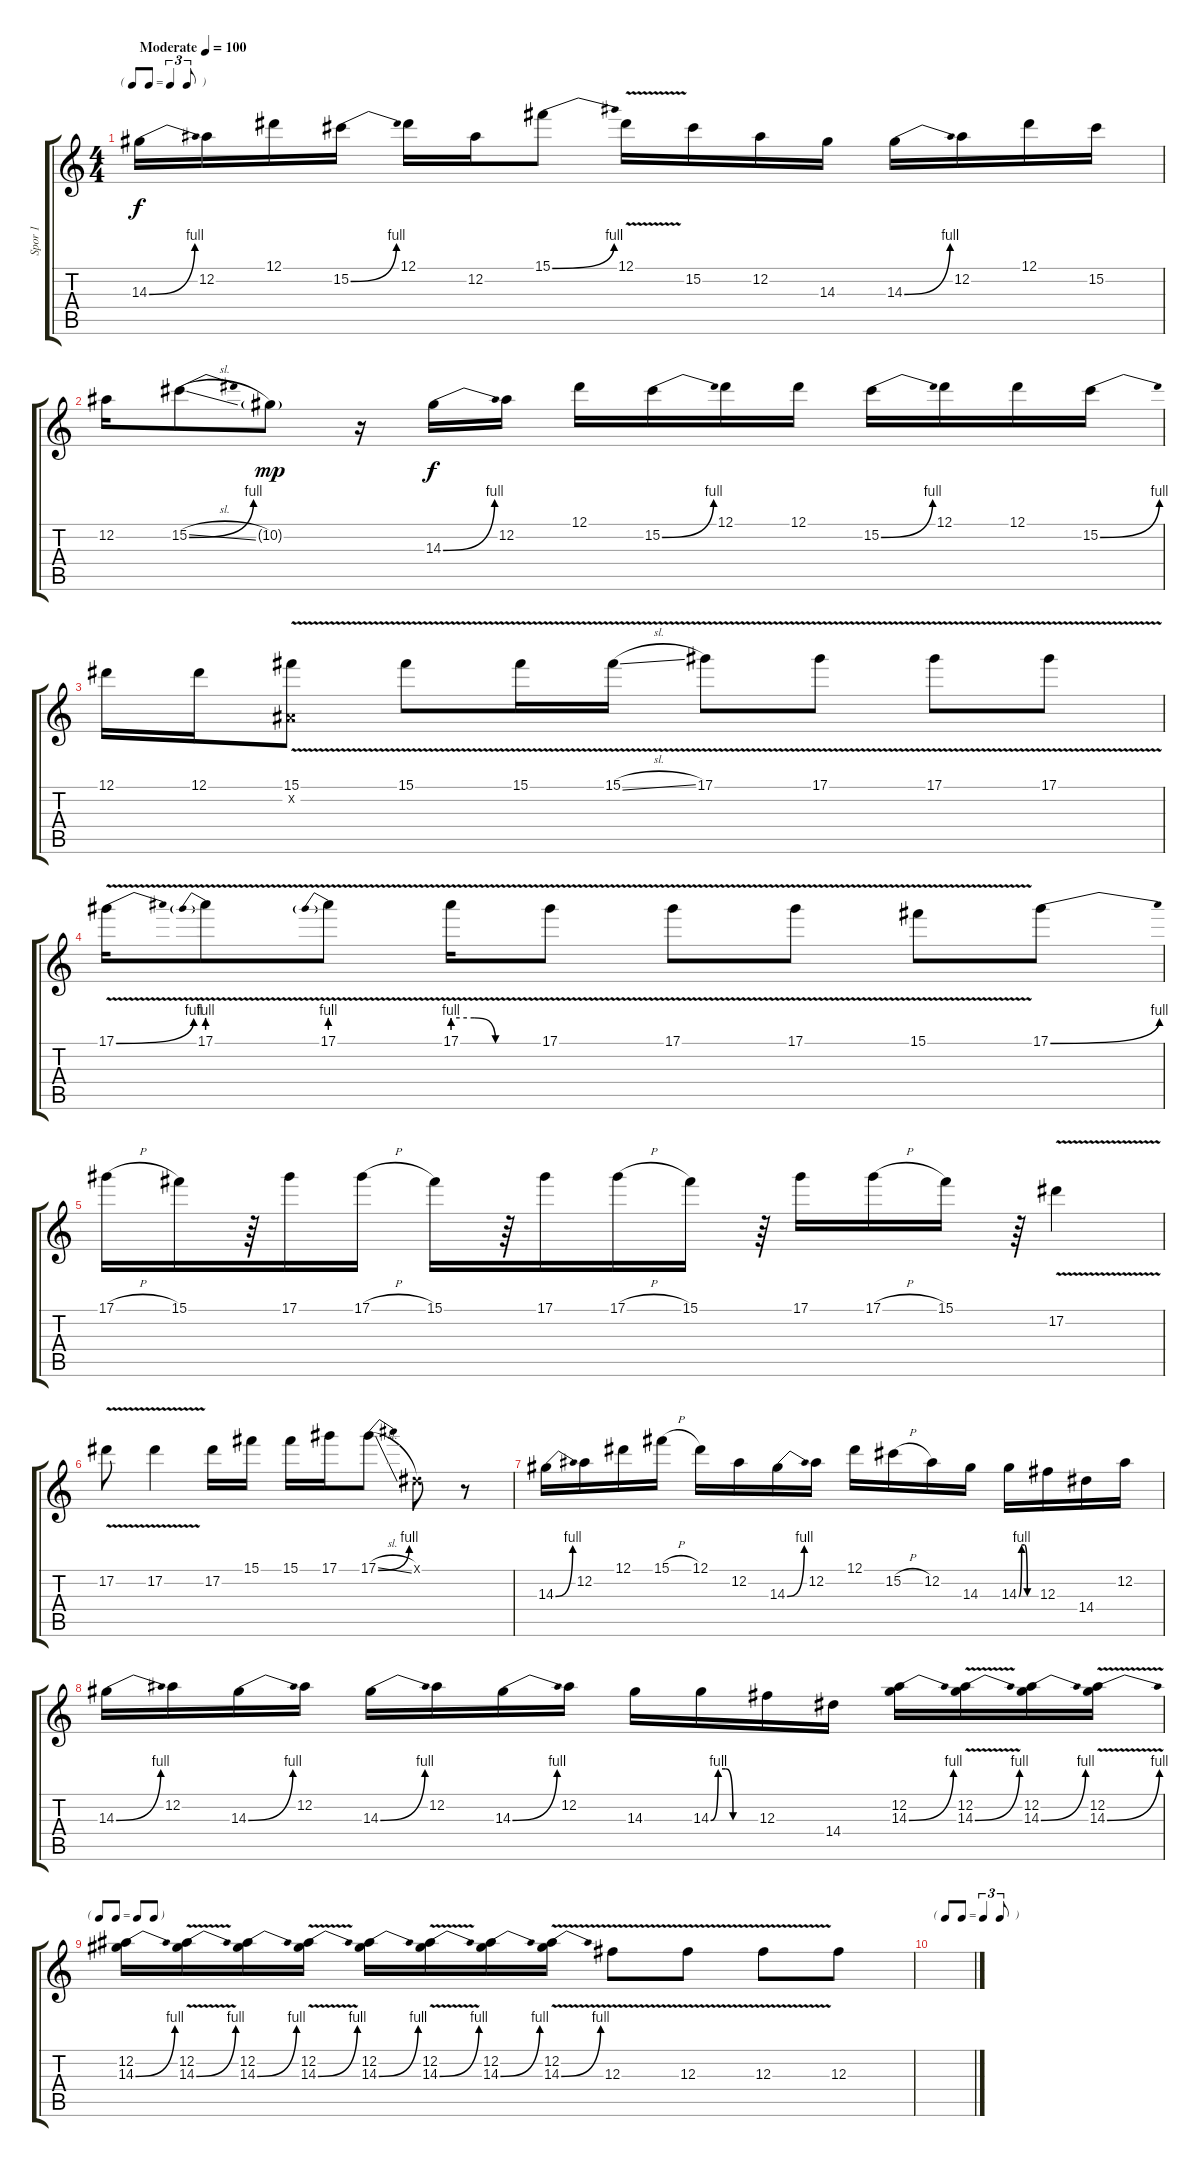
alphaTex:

\track ("Spor 1" "Spor 1") {instrument acousticguitarsteel}
\staff {score tabs}
\tuning (Eb4 Bb3 Gb3 Db3 Ab2 Eb2) {hide}
\ts (4 4)
\tf triplet8th
\tempo (100 "Moderate")
\clef g2
\ks c
14.3{be (bend 0 0 60 4)}.16{dy f instrument acousticguitarsteel} 12.2.16 12.1.16 15.2{be (bend 0 0 60 4)}.16 12.1.16 12.2.16 15.1{be (bend 0 0 60 4)}.8 12.1{v}.16 15.2.16 12.2.16 14.3.16 14.3{be (bend 0 0 60 4)}.16 12.2.16 12.1.16 15.2.16 |
12.2.16 15.2{be (bend 0 0 60 4) sl}.8 10.2{g}.8{dy mp} r.16 14.3{be (bend 0 0 60 4)}.16{dy f} 12.2.16 12.1.16 15.2{be (bend 0 0 60 4)}.16 12.1.16 12.1.16 15.2{be (bend 0 0 60 4)}.16 12.1.16 12.1.16 15.2{be (bend 0 0 60 4)}.16 |
12.1.16 12.1.16 (15.1{v} 0.2{x}).8 15.1{v}.8 15.1{v}.16 15.1{v sl}.16 17.1{v}.8 17.1{v}.8 17.1{v}.8 17.1{v}.8 |
17.1{be (bend 0 0 60 4) v}.16 17.1{be (prebend 0 4 60 4) v}.8 17.1{be (prebend 0 4 60 4) v}.8 17.1{be (custom 0 4 15 4 30 0 60 0) v}.16 17.1{v}.8 17.1{v}.8 17.1{v}.8 15.1{v}.8 17.1{be (bend 0 0 60 4)}.8 |
17.1{h}.16 15.1.16 r.64 17.1.16 17.1{h}.16 15.1.16 r.64 17.1.16 17.1{h}.16 15.1.16 r.64 17.1.16 17.1{h}.16 15.1.16 r.64 17.2{v}.4 |
17.2{v}.8 17.2{v}.4 17.2.16 15.1.16 15.1.16 17.1.16 17.1{be (bend 0 0 60 4) sl}.8 0.1{x}.8 r.8 |
14.3{be (bend 0 0 60 4)}.16 12.2.16 12.1.16 15.1{h}.16 12.1.16 12.2.16 14.3{be (bend 0 0 60 4)}.16 12.2.16 12.1.16 15.2{h}.16 12.2.16 14.3.16 14.3{be (custom 0 0 10 4 20 4 30 0 60 0)}.16 12.3.16 14.4.16 12.2.16 |
14.3{be (bend 0 0 60 4)}.16 12.2.16 14.3{be (bend 0 0 60 4)}.16 12.2.16 14.3{be (bend 0 0 60 4)}.16 12.2.16 14.3{be (bend 0 0 60 4)}.16 12.2.16 14.3.16 14.3{be (custom 0 0 10 4 20 4 30 0 60 0)}.16 12.3.16 14.4.16 (12.2 14.3{be (bend 0 0 60 4)}).16 (12.2 14.3{be (bend 0 0 60 4) v}).16 (12.2 14.3{be (bend 0 0 60 4)}).16 (12.2 14.3{be (bend 0 0 60 4) v}).16 |
\tf none
(12.2 14.3{be (bend 0 0 60 4)}).16 (12.2 14.3{be (bend 0 0 60 4) v}).16 (12.2 14.3{be (bend 0 0 60 4)}).16 (12.2 14.3{be (bend 0 0 60 4) v}).16 (12.2 14.3{be (bend 0 0 60 4)}).16 (12.2 14.3{be (bend 0 0 60 4) v}).16 (12.2 14.3{be (bend 0 0 60 4)}).16 (12.2 14.3{be (bend 0 0 60 4) v}).16 12.3{v}.8 12.3{v}.8 12.3{v}.8 12.3.8 |
\tf triplet8th
